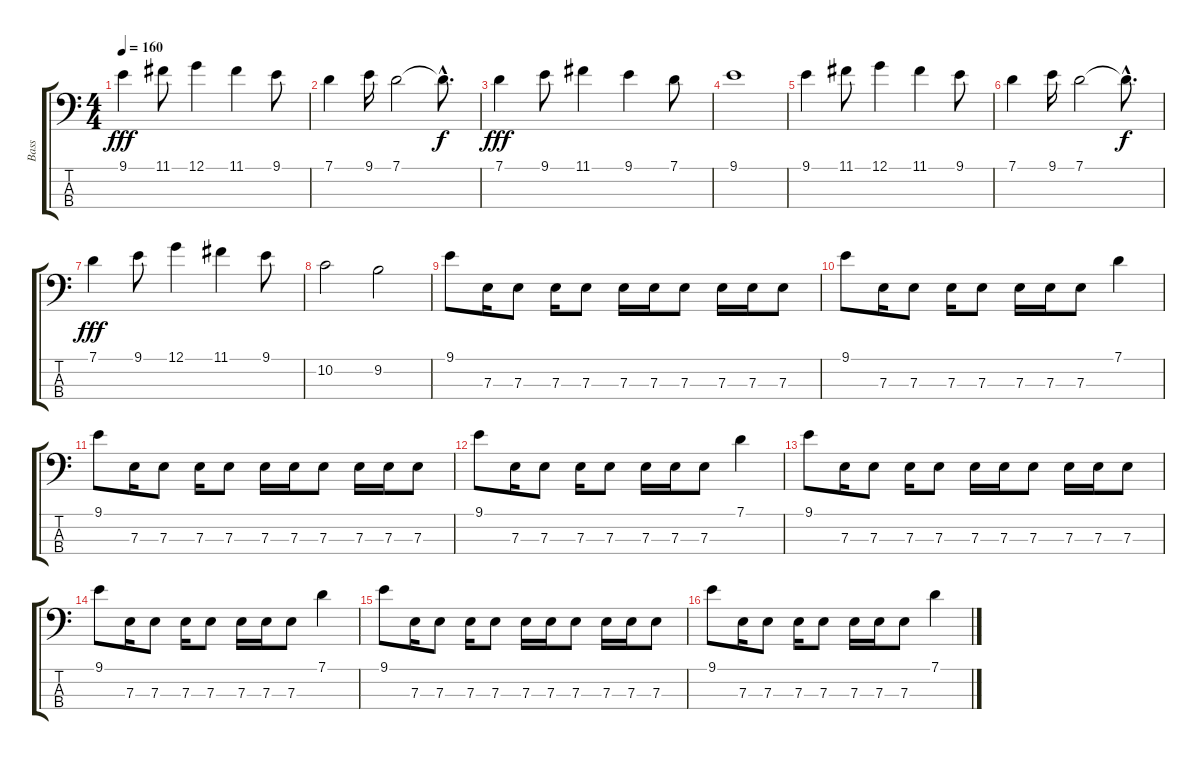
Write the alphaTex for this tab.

\track ("Bass" "Bass") {instrument slapbass2}
\staff {score tabs}
\tuning (G2 D2 A1 E1) {hide}
\ts (4 4)
\tempo 160
\clef f4
\ks c
9.1.4{dy fff instrument slapbass2} 11.1.8 12.1.4 11.1.4 9.1.8 |
7.1.4 9.1.16 7.1.2 7.1{hac t}.8{d dy f} |
7.1.4{dy fff} 9.1.8 11.1.4 9.1.4 7.1.8 |
9.1.1 |
9.1.4 11.1.8 12.1.4 11.1.4 9.1.8 |
7.1.4 9.1.16 7.1.2 7.1{hac t}.8{d dy f} |
7.1.4{dy fff} 9.1.8 12.1.4 11.1.4 9.1.8 |
10.2.2 9.2.2 |
9.1.8 7.3.16 7.3.8 7.3.16 7.3.8 7.3.16 7.3.16 7.3.8 7.3.16 7.3.16 7.3.8 |
9.1.8 7.3.16 7.3.8 7.3.16 7.3.8 7.3.16 7.3.16 7.3.8 7.1.4 |
9.1.8 7.3.16 7.3.8 7.3.16 7.3.8 7.3.16 7.3.16 7.3.8 7.3.16 7.3.16 7.3.8 |
9.1.8 7.3.16 7.3.8 7.3.16 7.3.8 7.3.16 7.3.16 7.3.8 7.1.4 |
9.1.8 7.3.16 7.3.8 7.3.16 7.3.8 7.3.16 7.3.16 7.3.8 7.3.16 7.3.16 7.3.8 |
9.1.8 7.3.16 7.3.8 7.3.16 7.3.8 7.3.16 7.3.16 7.3.8 7.1.4 |
9.1.8 7.3.16 7.3.8 7.3.16 7.3.8 7.3.16 7.3.16 7.3.8 7.3.16 7.3.16 7.3.8 |
9.1.8 7.3.16 7.3.8 7.3.16 7.3.8 7.3.16 7.3.16 7.3.8 7.1.4
